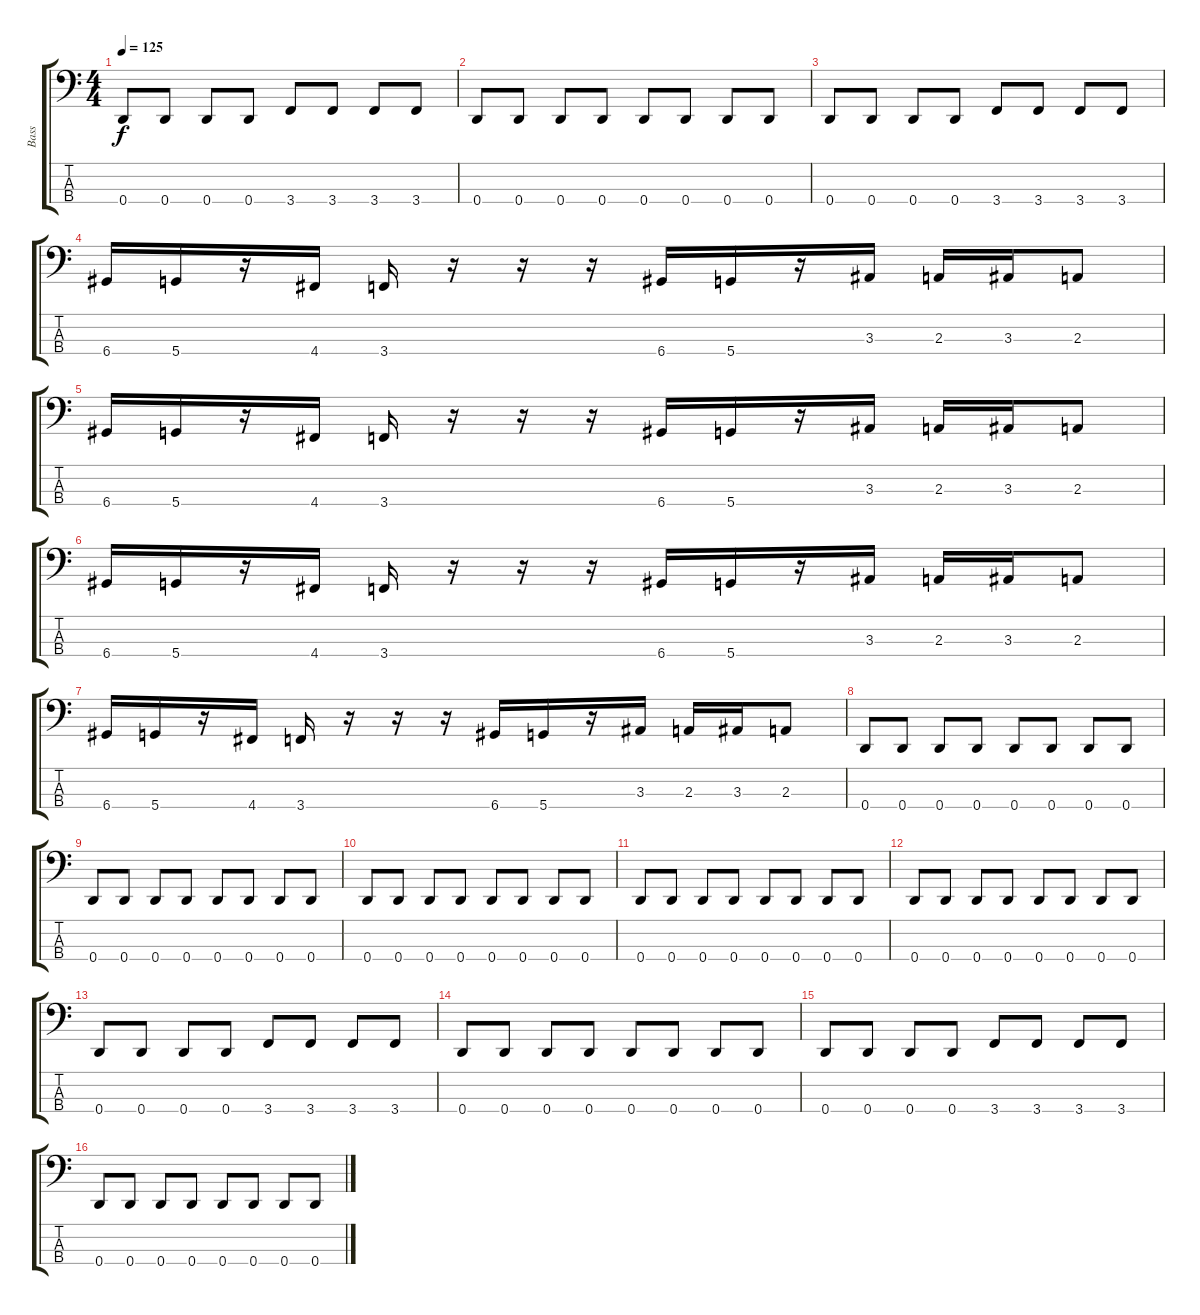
\track ("Bass" "Bass") {instrument electricbasspick}
\staff {score tabs}
\tuning (F2 C2 G1 D1) {hide}
\ts (4 4)
\tempo 125
\clef f4
\ks c
0.4.8{dy f} 0.4.8 0.4.8 0.4.8 3.4.8 3.4.8 3.4.8 3.4.8 |
0.4.8 0.4.8 0.4.8 0.4.8 0.4.8 0.4.8 0.4.8 0.4.8 |
0.4.8 0.4.8 0.4.8 0.4.8 3.4.8 3.4.8 3.4.8 3.4.8 |
6.4.16 5.4.16 r.16 4.4.16 3.4.16 r.16 r.16 r.16 6.4.16 5.4.16 r.16 3.3.16 2.3.16 3.3.16 2.3.8 |
6.4.16 5.4.16 r.16 4.4.16 3.4.16 r.16 r.16 r.16 6.4.16 5.4.16 r.16 3.3.16 2.3.16 3.3.16 2.3.8 |
6.4.16 5.4.16 r.16 4.4.16 3.4.16 r.16 r.16 r.16 6.4.16 5.4.16 r.16 3.3.16 2.3.16 3.3.16 2.3.8 |
6.4.16 5.4.16 r.16 4.4.16 3.4.16 r.16 r.16 r.16 6.4.16 5.4.16 r.16 3.3.16 2.3.16 3.3.16 2.3.8 |
0.4.8 0.4.8 0.4.8 0.4.8 0.4.8 0.4.8 0.4.8 0.4.8 |
0.4.8 0.4.8 0.4.8 0.4.8 0.4.8 0.4.8 0.4.8 0.4.8 |
0.4.8 0.4.8 0.4.8 0.4.8 0.4.8 0.4.8 0.4.8 0.4.8 |
0.4.8 0.4.8 0.4.8 0.4.8 0.4.8 0.4.8 0.4.8 0.4.8 |
0.4.8 0.4.8 0.4.8 0.4.8 0.4.8 0.4.8 0.4.8 0.4.8 |
0.4.8 0.4.8 0.4.8 0.4.8 3.4.8 3.4.8 3.4.8 3.4.8 |
0.4.8 0.4.8 0.4.8 0.4.8 0.4.8 0.4.8 0.4.8 0.4.8 |
0.4.8 0.4.8 0.4.8 0.4.8 3.4.8 3.4.8 3.4.8 3.4.8 |
0.4.8 0.4.8 0.4.8 0.4.8 0.4.8 0.4.8 0.4.8 0.4.8
